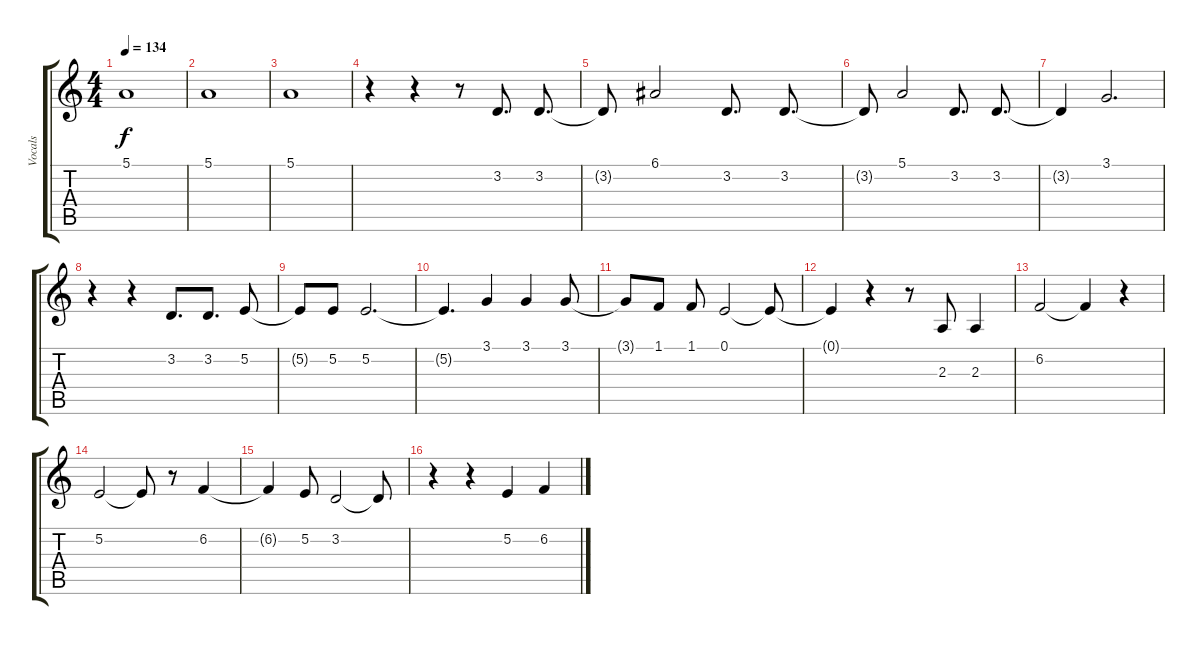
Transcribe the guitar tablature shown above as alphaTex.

\track ("Vocals" "Vocals") {instrument flute}
\staff {score tabs}
\tuning (E4 B3 G3 D3 A2 E2) {hide}
\ts (4 4)
\tempo 134
\clef g2
\ks c
5.1.1{dy f} |
5.1.1 |
5.1.1 |
r.4 r.4 r.8 3.2.8{d} 3.2.8{d} |
3.2{t}.8 6.1.2 3.2.8{d} 3.2.8{d} |
3.2{t}.8 5.1.2 3.2.8{d} 3.2.8{d} |
3.2{t}.4 3.1.2{d} |
r.4 r.4 3.2.8{d} 3.2.8{d} 5.2.8 |
5.2{t}.8 5.2.8 5.2.2{d} |
5.2{t}.4{d} 3.1.4 3.1.4 3.1.8 |
3.1{t}.8 1.1.8 1.1.8 0.1.2 0.1{t}.8 |
0.1{t}.4 r.4 r.8 2.3.8 2.3.4 |
6.2.2 6.2{t}.4 r.4 |
5.2.2 5.2{t}.8 r.8 6.2.4 |
6.2{t}.4 5.2.8 3.2.2 3.2{t}.8 |
r.4 r.4 5.2.4 6.2.4
